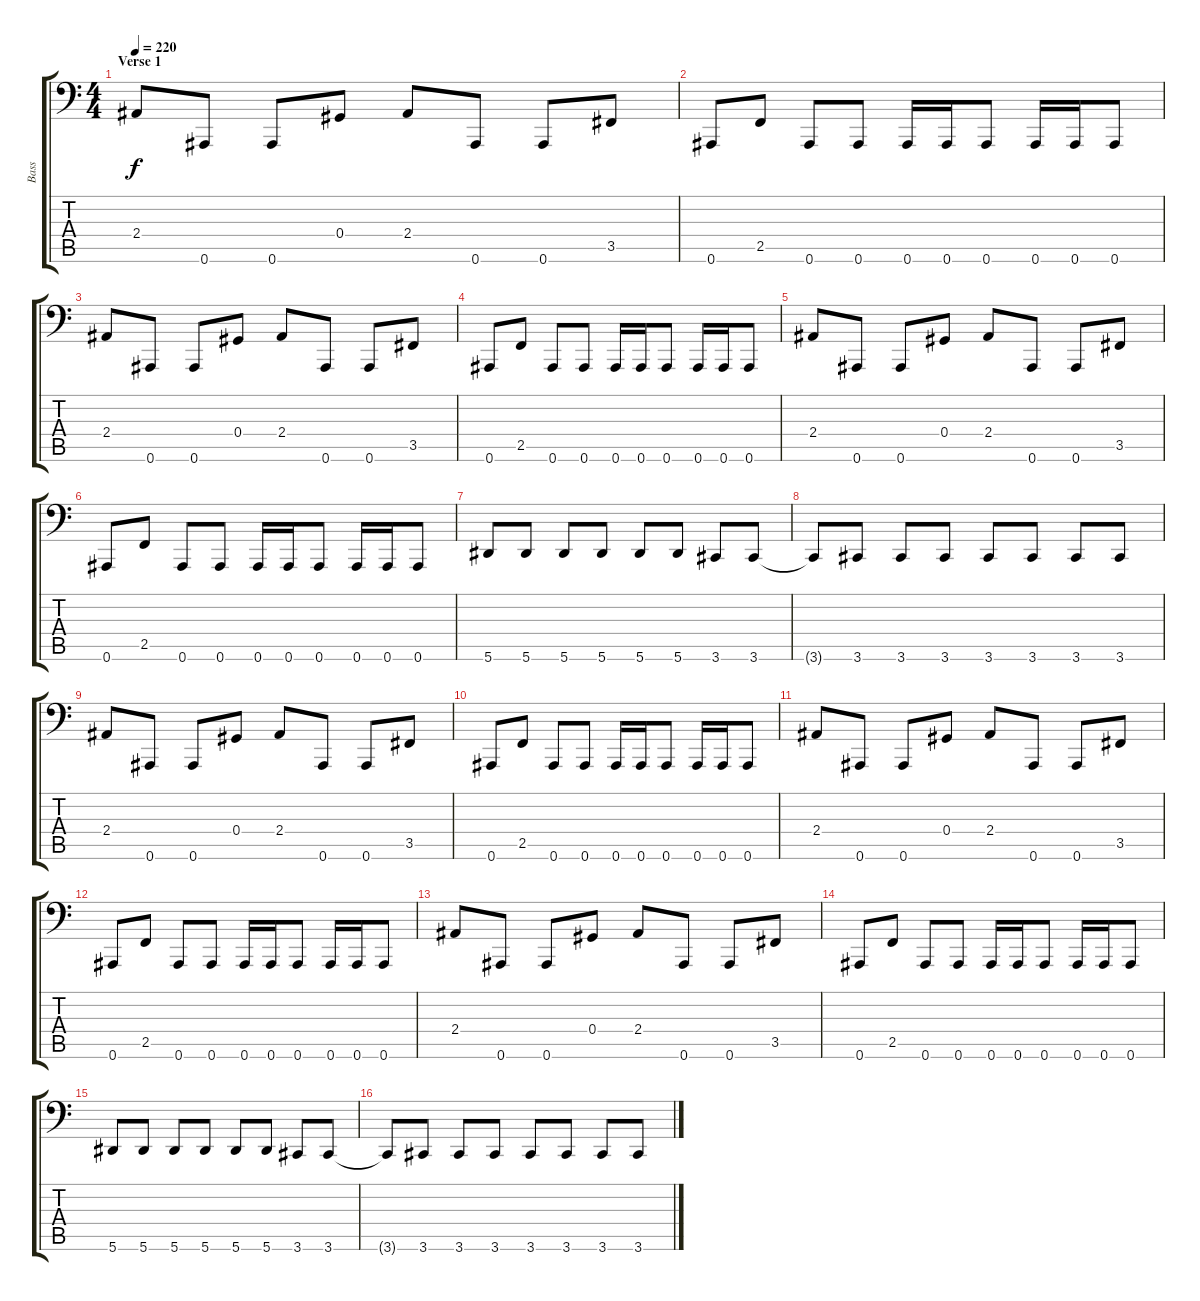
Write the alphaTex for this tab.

\track ("Bass" "Bass") {instrument electricbassfinger}
\staff {score tabs}
\tuning (Bb2 F2 Db2 Ab1 Eb1 Bb0) {hide}
\ts (4 4)
\section ("" "Verse 1")
\tempo 220
\clef f4
\ks c
2.4.8{dy f} 0.6.8 0.6.8 0.4.8 2.4.8 0.6.8 0.6.8 3.5.8 |
0.6.8 2.5.8 0.6.8 0.6.8 0.6.16 0.6.16 0.6.8 0.6.16 0.6.16 0.6.8 |
2.4.8 0.6.8 0.6.8 0.4.8 2.4.8 0.6.8 0.6.8 3.5.8 |
0.6.8 2.5.8 0.6.8 0.6.8 0.6.16 0.6.16 0.6.8 0.6.16 0.6.16 0.6.8 |
2.4.8 0.6.8 0.6.8 0.4.8 2.4.8 0.6.8 0.6.8 3.5.8 |
0.6.8 2.5.8 0.6.8 0.6.8 0.6.16 0.6.16 0.6.8 0.6.16 0.6.16 0.6.8 |
5.6.8 5.6.8 5.6.8 5.6.8 5.6.8 5.6.8 3.6.8 3.6.8 |
3.6{t}.8 3.6.8 3.6.8 3.6.8 3.6.8 3.6.8 3.6.8 3.6.8 |
2.4.8 0.6.8 0.6.8 0.4.8 2.4.8 0.6.8 0.6.8 3.5.8 |
0.6.8 2.5.8 0.6.8 0.6.8 0.6.16 0.6.16 0.6.8 0.6.16 0.6.16 0.6.8 |
2.4.8 0.6.8 0.6.8 0.4.8 2.4.8 0.6.8 0.6.8 3.5.8 |
0.6.8 2.5.8 0.6.8 0.6.8 0.6.16 0.6.16 0.6.8 0.6.16 0.6.16 0.6.8 |
2.4.8 0.6.8 0.6.8 0.4.8 2.4.8 0.6.8 0.6.8 3.5.8 |
0.6.8 2.5.8 0.6.8 0.6.8 0.6.16 0.6.16 0.6.8 0.6.16 0.6.16 0.6.8 |
5.6.8 5.6.8 5.6.8 5.6.8 5.6.8 5.6.8 3.6.8 3.6.8 |
3.6{t}.8 3.6.8 3.6.8 3.6.8 3.6.8 3.6.8 3.6.8 3.6.8
